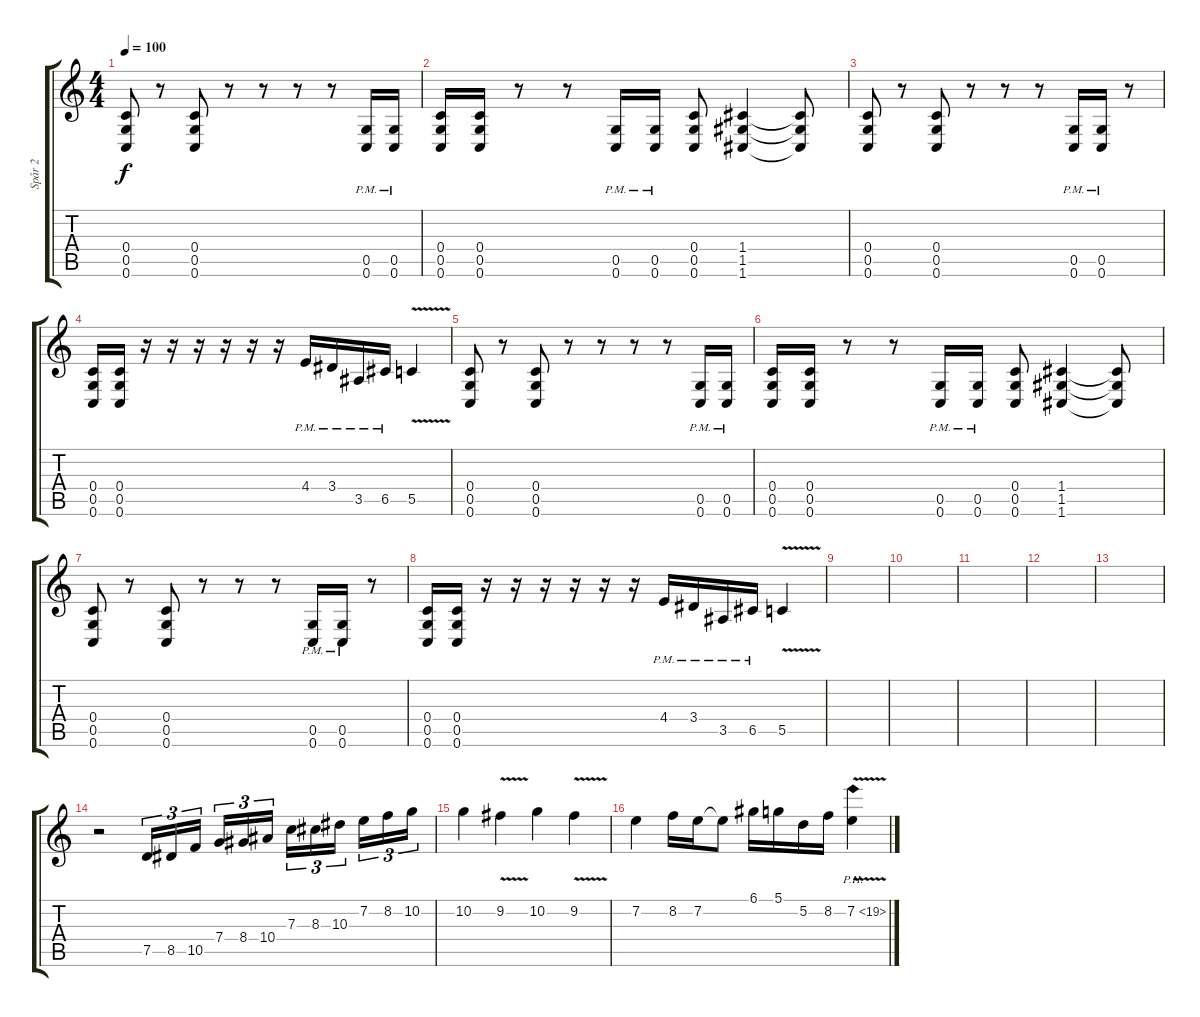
\track ("Spår 2" "Spår 2") {instrument distortionguitar}
\staff {score tabs}
\tuning (D4 A3 F3 C3 G2 C2) {hide}
\ts (4 4)
\tempo 100
\clef g2
\ks c
(0.4 0.5 0.6).8{dy f} r.8 (0.4 0.5 0.6).8 r.8 r.8 r.8 r.8 (0.5{pm} 0.6{pm}).16 (0.5{pm} 0.6{pm}).16 |
(0.4 0.5 0.6).16 (0.4 0.5 0.6).16 r.8 r.8 (0.5{pm} 0.6{pm}).16 (0.5{pm} 0.6{pm}).16 (0.4 0.5 0.6).8 (1.4 1.5 1.6).4 (1.4{t} 1.5{t} 1.6{t}).8 |
(0.4 0.5 0.6).8 r.8 (0.4 0.5 0.6).8 r.8 r.8 r.8 (0.5{pm} 0.6{pm}).16 (0.5{pm} 0.6{pm}).16 r.8 |
(0.4 0.5 0.6).16 (0.4 0.5 0.6).16 r.16 r.16 r.16 r.16 r.16 r.16 4.4{pm}.16 3.4{pm}.16 3.5{pm}.16 6.5{pm}.16 5.5{v}.4 |
(0.4 0.5 0.6).8 r.8 (0.4 0.5 0.6).8 r.8 r.8 r.8 r.8 (0.5{pm} 0.6{pm}).16 (0.5{pm} 0.6{pm}).16 |
(0.4 0.5 0.6).16 (0.4 0.5 0.6).16 r.8 r.8 (0.5{pm} 0.6{pm}).16 (0.5{pm} 0.6{pm}).16 (0.4 0.5 0.6).8 (1.4 1.5 1.6).4 (1.4{t} 1.5{t} 1.6{t}).8 |
(0.4 0.5 0.6).8 r.8 (0.4 0.5 0.6).8 r.8 r.8 r.8 (0.5{pm} 0.6{pm}).16 (0.5{pm} 0.6{pm}).16 r.8 |
(0.4 0.5 0.6).16 (0.4 0.5 0.6).16 r.16 r.16 r.16 r.16 r.16 r.16 4.4{pm}.16 3.4{pm}.16 3.5{pm}.16 6.5{pm}.16 5.5{v}.4 |
|
|
|
|
|
r.2 7.5.16{tu (3 2)} 8.5.16{tu (3 2)} 10.5.16{tu (3 2) beam splitsecondary} 7.4.16{tu (3 2)} 8.4.16{tu (3 2)} 10.4.16{tu (3 2)} 7.3.16{tu (3 2)} 8.3.16{tu (3 2)} 10.3.16{tu (3 2) beam splitsecondary} 7.2.16{tu (3 2)} 8.2.16{tu (3 2)} 10.2.16{tu (3 2)} |
10.2.4 9.2{v}.4 10.2.4 9.2{v}.4 |
7.2.4 8.2.16 7.2.16 7.2{t}.8 6.1.16 5.1.16 5.2.16 8.2.16 7.2{ph 12 v}.4
